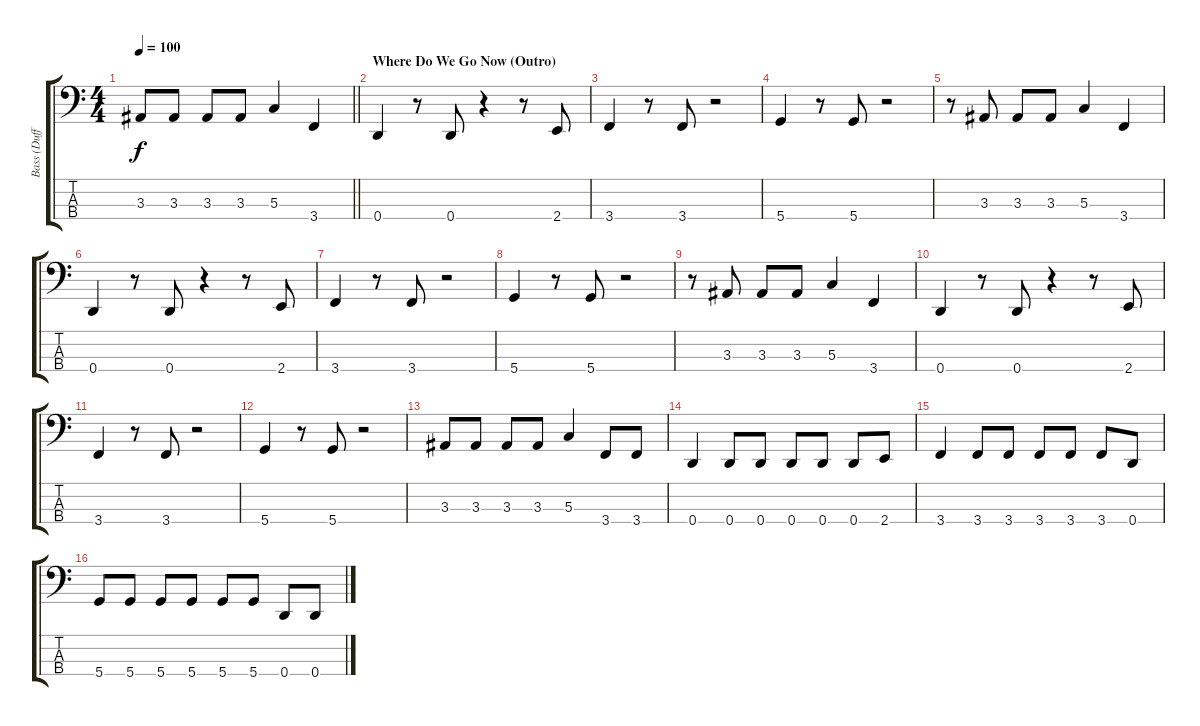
\track ("Bass (Duff)" "Bass (Duff") {instrument electricbasspick}
\staff {score tabs}
\tuning (F2 C2 G1 D1) {hide}
\ts (4 4)
\tempo 100
\clef f4
\barLineRight lightlight
\ks c
3.3.8{dy f} 3.3.8 3.3.8 3.3.8 5.3.4 3.4.4 |
\section ("" "Where Do We Go Now (Outro)")
0.4.4 r.8 0.4.8 r.4 r.8 2.4.8 |
3.4.4 r.8 3.4.8 r.2 |
5.4.4 r.8 5.4.8 r.2 |
r.8 3.3.8 3.3.8 3.3.8 5.3.4 3.4.4 |
0.4.4 r.8 0.4.8 r.4 r.8 2.4.8 |
3.4.4 r.8 3.4.8 r.2 |
5.4.4 r.8 5.4.8 r.2 |
r.8 3.3.8 3.3.8 3.3.8 5.3.4 3.4.4 |
0.4.4 r.8 0.4.8 r.4 r.8 2.4.8 |
3.4.4 r.8 3.4.8 r.2 |
5.4.4 r.8 5.4.8 r.2 |
3.3.8 3.3.8 3.3.8 3.3.8 5.3.4 3.4.8 3.4.8 |
0.4.4 0.4.8 0.4.8 0.4.8 0.4.8 0.4.8 2.4.8 |
3.4.4 3.4.8 3.4.8 3.4.8 3.4.8 3.4.8 0.4.8 |
5.4.8 5.4.8 5.4.8 5.4.8 5.4.8 5.4.8 0.4.8 0.4.8
